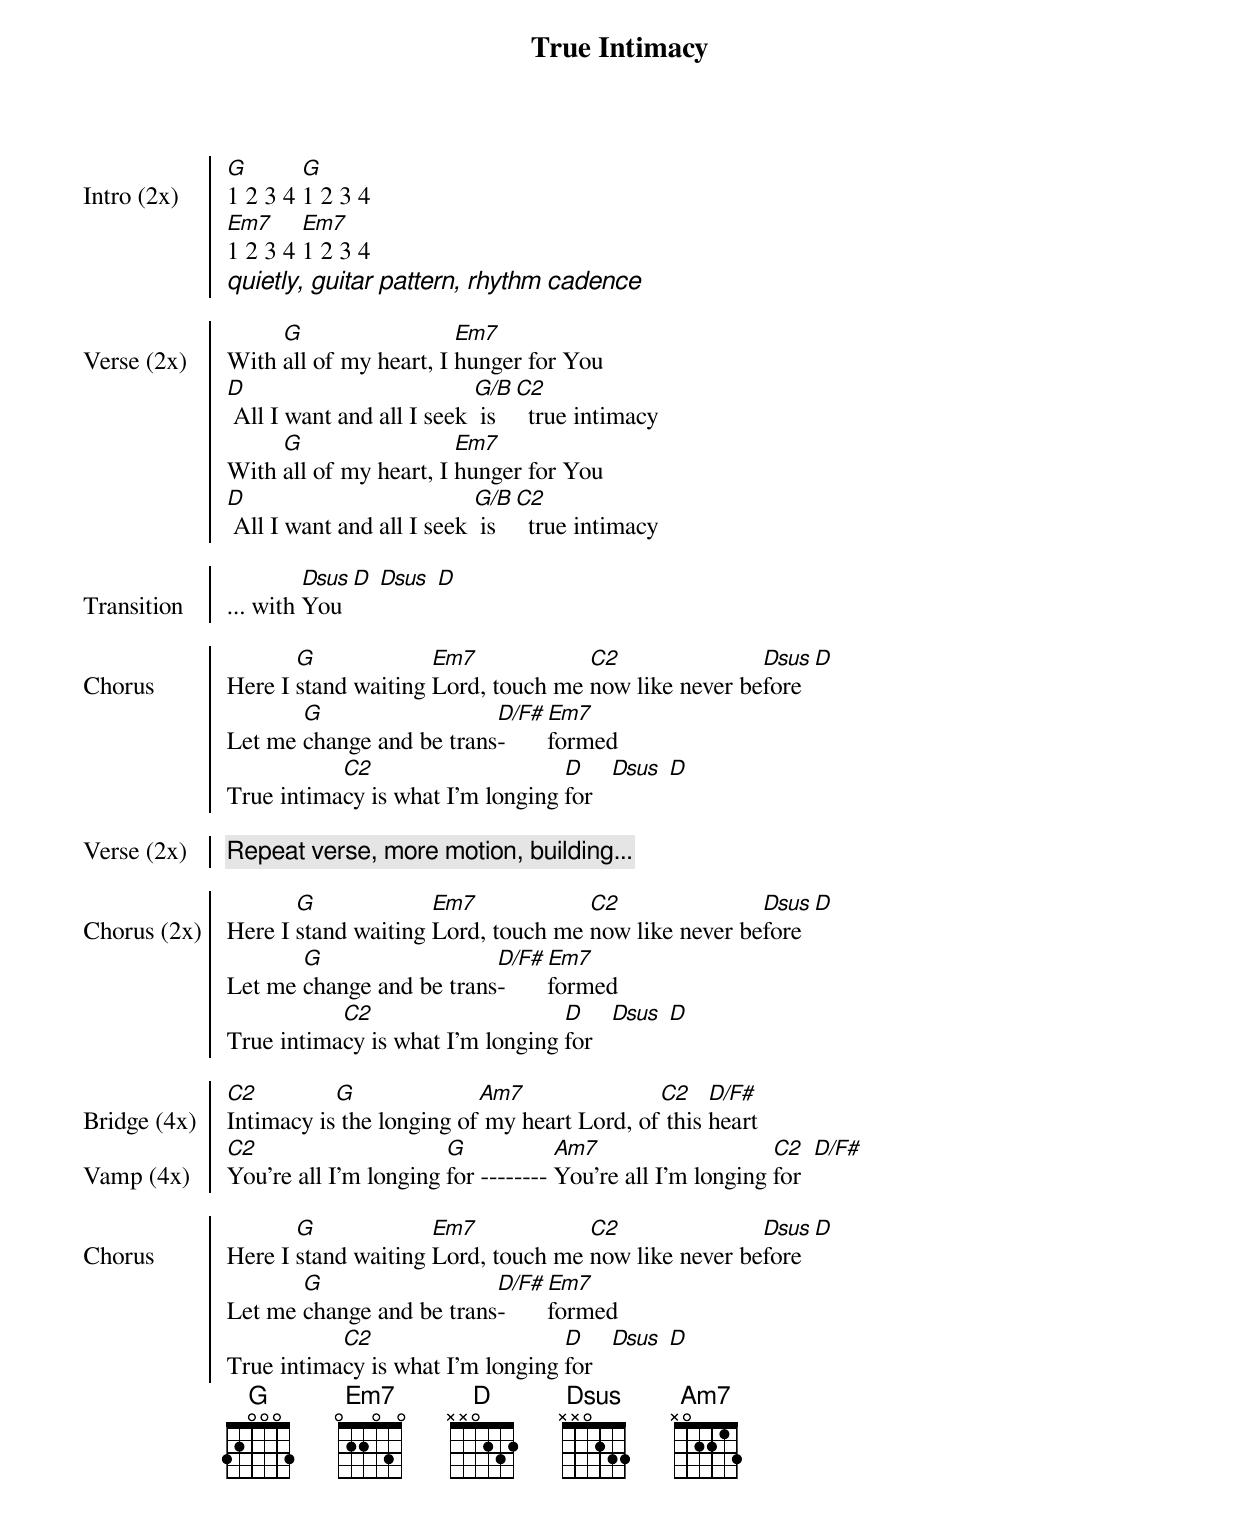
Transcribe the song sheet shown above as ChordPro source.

{title: True Intimacy}
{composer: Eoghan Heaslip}
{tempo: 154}
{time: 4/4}
{transpose: }
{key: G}

{soc: Intro (2x)}
[G]1 2 3 4 [G]1 2 3 4
[Em7]1 2 3 4 [Em7]1 2 3 4
{ci: quietly, guitar pattern, rhythm cadence}
{eoc: Intro (2x)}

{soc: Verse (2x)}
With [G]all of my heart, I [Em7]hunger for You
[D] All I want and all I seek [G/B] is [C2]  true intimacy
With [G]all of my heart, I [Em7]hunger for You
[D] All I want and all I seek [G/B] is [C2]  true intimacy
{eoc: Verse (2x)}

{soc: Transition}
... with [Dsus]You [D] [Dsus] [D]
{eoc: Transition}

{soc: Chorus}
Here I [G]stand waiting [Em7]Lord, touch me [C2]now like never be[Dsus]fore [D]
Let me [G]change and be trans[D/F#]-[Em7]formed
True intima[C2]cy is what I'm longing [D]for   [Dsus] [D]
{eoc: Chorus}

{soc: Verse (2x)}
{c: Repeat verse, more motion, building...}
{eoc: Verse (2x)}

{soc: Chorus (2x)}
Here I [G]stand waiting [Em7]Lord, touch me [C2]now like never be[Dsus]fore [D]
Let me [G]change and be trans[D/F#]-[Em7]formed
True intima[C2]cy is what I'm longing [D]for   [Dsus] [D]
{eoc: Chorus (2x)}

{soc: Bridge (4x)}
[C2]Intimacy is[G] the longing of[Am7] my heart Lord, of[C2] this [D/F#]heart
{eoc: Bridge (4x)}
{soc: Vamp (4x)}
[C2]You're all I'm longing [G]for -------- [Am7]You're all I'm longing [C2]for  [D/F#]
{eoc: Vamp (4x)}

{soc: Chorus}
Here I [G]stand waiting [Em7]Lord, touch me [C2]now like never be[Dsus]fore [D]
Let me [G]change and be trans[D/F#]-[Em7]formed
True intima[C2]cy is what I'm longing [D]for   [Dsus] [D]
{eoc: Chorus}
